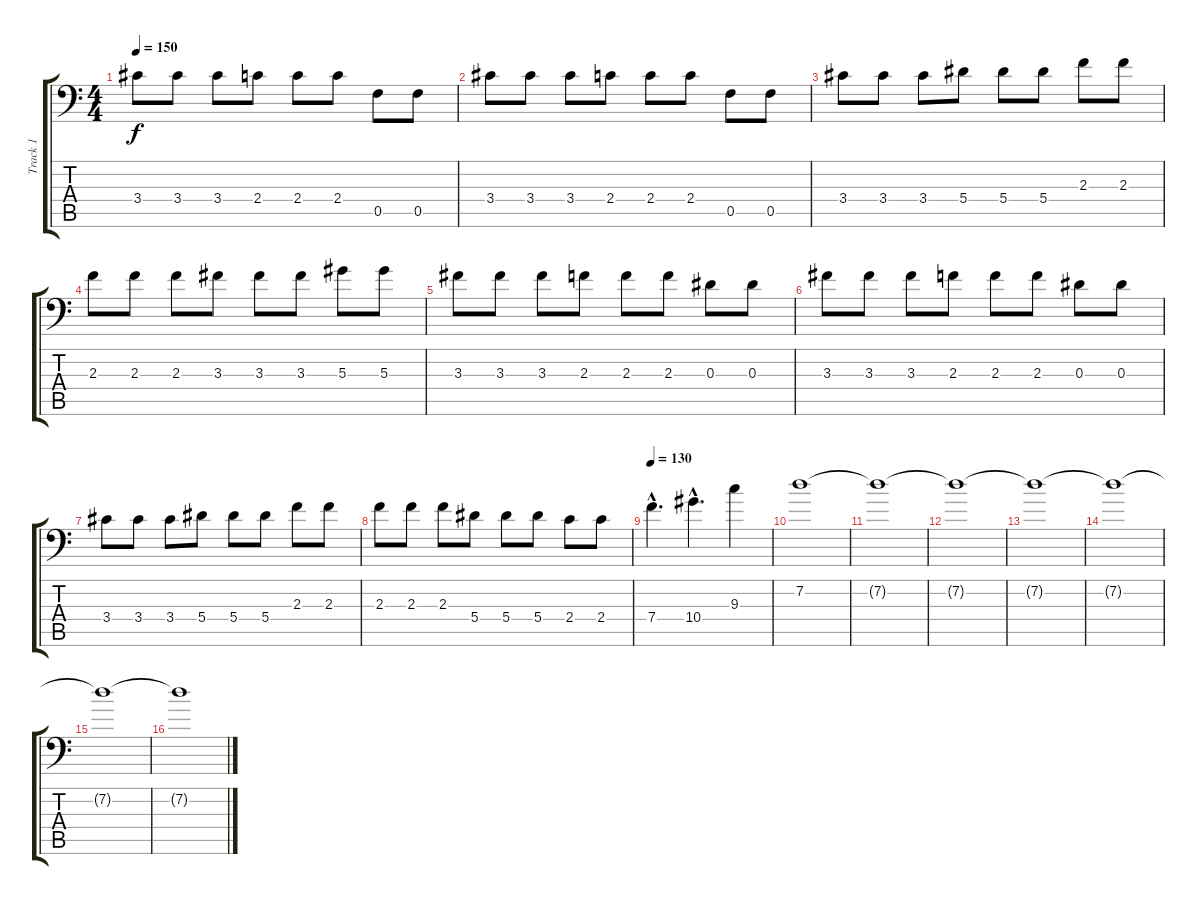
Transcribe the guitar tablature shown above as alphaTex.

\track ("Track 1" "Track 1") {instrument distortionguitar}
\staff {score tabs}
\tuning (C4 G3 Eb3 Bb2 F2 Bb1) {hide}
\ts (4 4)
\tempo 150
\clef f4
\ks c
3.4.8{dy f} 3.4.8 3.4.8 2.4.8 2.4.8 2.4.8 0.5.8 0.5.8 |
3.4.8 3.4.8 3.4.8 2.4.8 2.4.8 2.4.8 0.5.8 0.5.8 |
3.4.8 3.4.8 3.4.8 5.4.8 5.4.8 5.4.8 2.3.8 2.3.8 |
2.3.8 2.3.8 2.3.8 3.3.8 3.3.8 3.3.8 5.3.8 5.3.8 |
3.3.8 3.3.8 3.3.8 2.3.8 2.3.8 2.3.8 0.3.8 0.3.8 |
3.3.8 3.3.8 3.3.8 2.3.8 2.3.8 2.3.8 0.3.8 0.3.8 |
3.4.8 3.4.8 3.4.8 5.4.8 5.4.8 5.4.8 2.3.8 2.3.8 |
2.3.8 2.3.8 2.3.8 5.4.8 5.4.8 5.4.8 2.4.8 2.4.8 |
\tempo 130
7.4{hac}.4{d} 10.4{hac}.4{d} 9.3.4 |
7.2.1 |
7.2{t}.1 |
7.2{t}.1 |
7.2{t}.1 |
7.2{t}.1 |
7.2{t}.1 |
7.2{t}.1
